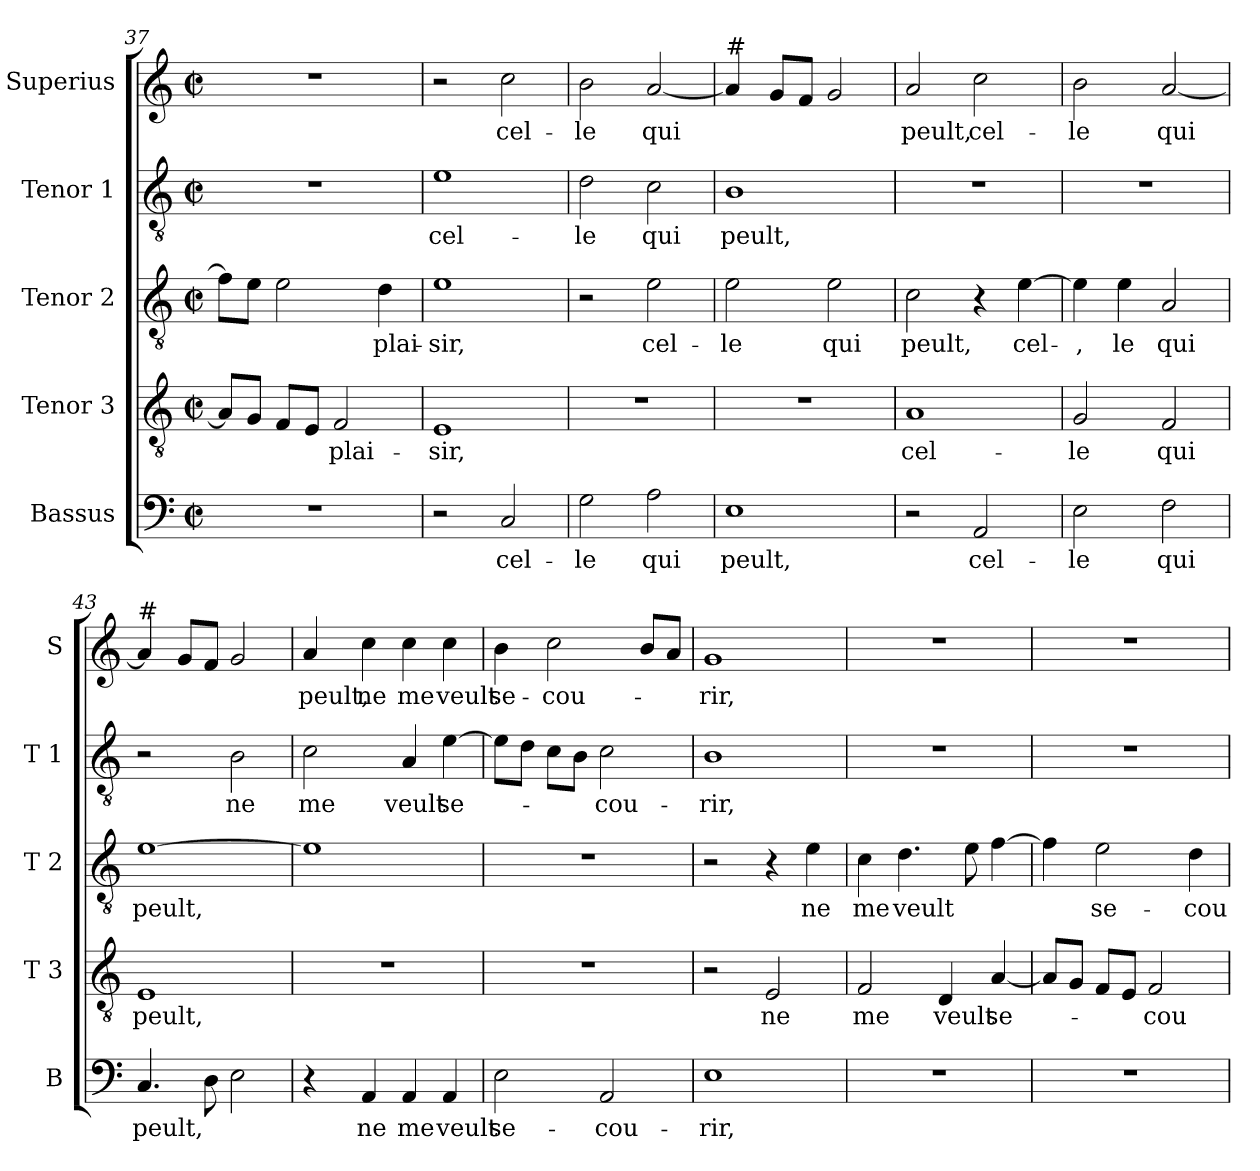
**kern	**text	**kern	**text	**kern	**text	**kern	**text	**kern	**text
*part5	*part5	*part4	*part4	*part3	*part3	*part2	*part2	*part1	*part1
*staff5	*staff5	*staff4	*staff4	*staff3	*staff3	*staff2	*staff2	*staff1	*staff1
*I"Bassus	*	*I"Tenor 3	*	*I"Tenor 2	*	*I"Tenor 1	*	*I"Superius	*
*I'B	*	*I'T 3	*	*I'T 2	*	*I'T 1	*	*I'S	*
*clefF4	*	*clefGv2	*	*clefGv2	*	*clefGv2	*	*clefG2	*
*k[]	*	*k[]	*	*k[]	*	*k[]	*	*k[]	*
*M2/2	*	*M2/2	*	*M2/2	*	*M2/2	*	*M2/2	*
*met(c|)	*	*met(c|)	*	*met(c|)	*	*met(c|)	*	*met(c|)	*
=37	=37	=37	=37	=37	=37	=37	=37	=37	=37
1r	.	8A/L]	.	8f\L]	.	1r	.	1r	.
.	.	8G/J	.	8e\J	.	.	.	.	.
.	.	8F/L	.	2e\	.	.	.	.	.
.	.	8E/J	.	.	.	.	.	.	.
!	!	!	!LO:LY:b	!	!	!	!	!	!
.	.	2F/	-plai-	.	.	.	.	.	.
!	!	!	!	!	!LO:LY:b	!	!	!	!
.	.	.	.	4d\	-plai-	.	.	.	.
=38	=38	=38	=38	=38	=38	=38	=38	=38	=38
!	!	!	!LO:LY:b	!	!LO:LY:b	!	!LO:LY:b	!	!
2r	.	1E	-sir,	1e	-sir,	1e	cel-	2r	.
!	!LO:LY:b	!	!	!	!	!	!	!	!LO:LY:b
2C/	cel-	.	.	.	.	.	.	2cc\	cel-
=39	=39	=39	=39	=39	=39	=39	=39	=39	=39
!	!LO:LY:b	!	!	!	!	!	!LO:LY:b	!	!LO:LY:b
2G\	-le	1r	.	2r	.	2d\	-le	2b\	-le
!	!LO:LY:b	!	!	!	!LO:LY:b	!	!LO:LY:b	!	!LO:LY:b
2A\	qui	.	.	2e\	cel-	2c\	qui	[2a/	qui
=40	=40	=40	=40	=40	=40	=40	=40	=40	=40
!	!	!	!	!	!	!	!	!LO:TX:a:t=#	!
!	!LO:LY:b	!	!	!	!LO:LY:b	!	!LO:LY:b	!	!
1E	peult,	1r	.	2e\	-le	1B	peult,	4a/]	.
.	.	.	.	.	.	.	.	8g/L	.
.	.	.	.	.	.	.	.	8f/J	.
!	!	!	!	!	!LO:LY:b	!	!	!	!
.	.	.	.	2e\	qui	.	.	2g/	.
=41	=41	=41	=41	=41	=41	=41	=41	=41	=41
!	!	!	!LO:LY:b	!	!LO:LY:b	!	!	!	!LO:LY:b
2r	.	1A	cel-	2c\	peult,	1r	.	2a/	peult,
!	!LO:LY:b	!	!	!	!	!	!	!	!LO:LY:b
2AA/	cel-	.	.	4r	.	.	.	2cc\	cel-
!	!	!	!	!	!LO:LY:b	!	!	!	!
.	.	.	.	[4e\	cel-	.	.	.	.
!!LO:PB:g=z
=42	=42	=42	=42	=42	=42	=42	=42	=42	=42
!	!LO:LY:b	!	!LO:LY:b	!	!LO:LY:b	!	!	!	!LO:LY:b
2E\	-le	2G/	-le	4e\]	-,	1r	.	2b\	-le
!	!	!	!	!	!LO:LY:b	!	!	!	!
.	.	.	.	4e\	le	.	.	.	.
!	!LO:LY:b	!	!LO:LY:b	!	!LO:LY:b	!	!	!	!LO:LY:b
2F\	qui	2F/	qui	2A/	qui	.	.	[2a/	qui
=43	=43	=43	=43	=43	=43	=43	=43	=43	=43
!	!	!	!	!	!	!	!	!LO:TX:a:t=#	!
!	!LO:LY:b	!	!LO:LY:b	!	!LO:LY:b	!	!	!	!
4.C/	peult,	1E	peult,	[1e	peult,	2r	.	4a/]	.
.	.	.	.	.	.	.	.	8g/L	.
8D\	.	.	.	.	.	.	.	8f/J	.
!	!	!	!	!	!	!	!LO:LY:b	!	!
2E\	.	.	.	.	.	2B\	ne	2g/	.
=44	=44	=44	=44	=44	=44	=44	=44	=44	=44
!	!	!	!	!	!	!	!LO:LY:b	!	!LO:LY:b
4r	.	1r	.	1e]	.	2c\	me	4a/	peult,
!	!LO:LY:b	!	!	!	!	!	!	!	!LO:LY:b
4AA/	ne	.	.	.	.	.	.	4cc\	ne
!	!LO:LY:b	!	!	!	!	!	!LO:LY:b	!	!LO:LY:b
4AA/	me	.	.	.	.	4A/	veult	4cc\	me
!	!LO:LY:b	!	!	!	!	!	!LO:LY:b	!	!LO:LY:b
4AA/	veult	.	.	.	.	[4e\	se-	4cc\	veult
=45	=45	=45	=45	=45	=45	=45	=45	=45	=45
!	!LO:LY:b	!	!	!	!	!	!	!	!LO:LY:b
2E\	se-	1r	.	1r	.	8e\L]	.	4b\	se-
.	.	.	.	.	.	8d\J	.	.	.
!	!	!	!	!	!	!	!	!	!LO:LY:b
.	.	.	.	.	.	8c\L	.	2cc\	-cou-
.	.	.	.	.	.	8B\J	.	.	.
!	!LO:LY:b	!	!	!	!	!	!LO:LY:b	!	!
2AA/	-cou-	.	.	.	.	2c\	-cou-	.	.
.	.	.	.	.	.	.	.	8b/L	.
.	.	.	.	.	.	.	.	8a/J	.
=46	=46	=46	=46	=46	=46	=46	=46	=46	=46
!	!LO:LY:b	!	!	!	!	!	!LO:LY:b	!	!LO:LY:b
1E	-rir,	2r	.	2r	.	1B	-rir,	1g	-rir,
!	!	!	!LO:LY:b	!	!	!	!	!	!
.	.	2E/	ne	4r	.	.	.	.	.
!	!	!	!	!	!LO:LY:b	!	!	!	!
.	.	.	.	4e\	ne	.	.	.	.
=47	=47	=47	=47	=47	=47	=47	=47	=47	=47
!	!	!	!LO:LY:b	!	!LO:LY:b	!	!	!	!
1r	.	2F/	me	4c\	me	1r	.	1r	.
!	!	!	!	!	!LO:LY:b	!	!	!	!
.	.	.	.	4.d\	veult	.	.	.	.
!	!	!	!LO:LY:b	!	!	!	!	!	!
.	.	4D/	veult	.	.	.	.	.	.
.	.	.	.	8e\	.	.	.	.	.
!	!	!	!LO:LY:b	!	!	!	!	!	!
.	.	[4A/	se-	[4f\	.	.	.	.	.
!!LO:PB:g=z
=48	=48	=48	=48	=48	=48	=48	=48	=48	=48
1r	.	8A/L]	.	4f\]	.	1r	.	1r	.
.	.	8G/J	.	.	.	.	.	.	.
!	!	!	!	!	!LO:LY:b	!	!	!	!
.	.	8F/L	.	2e\	se-	.	.	.	.
.	.	8E/J	.	.	.	.	.	.	.
!	!	!	!LO:LY:b	!	!	!	!	!	!
.	.	2F/	-cou-	.	.	.	.	.	.
!	!	!	!	!	!LO:LY:b	!	!	!	!
.	.	.	.	4d\	-cou-	.	.	.	.
=	=	=	=	=	=	=	=	=	=
*-	*-	*-	*-	*-	*-	*-	*-	*-	*-
